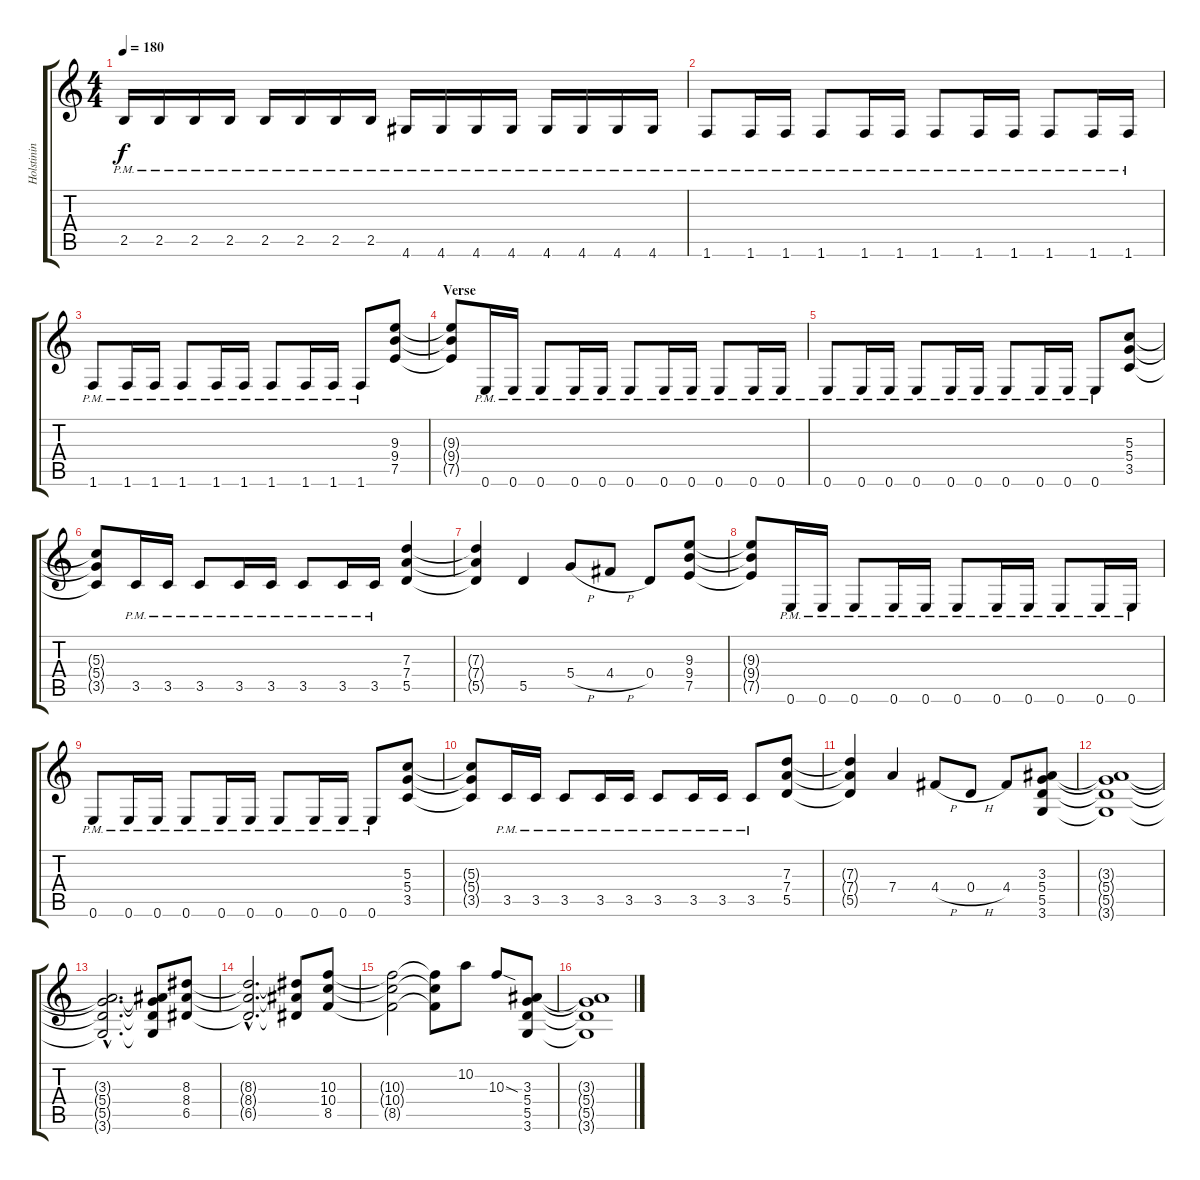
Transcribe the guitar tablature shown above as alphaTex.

\track ("Holstinin" "Holstinin") {instrument distortionguitar}
\staff {score tabs}
\tuning (E4 B3 G3 D3 A2 E2) {hide}
\ts (4 4)
\tempo 180
\clef g2
\ks c
2.5{pm}.16{dy f} 2.5{pm}.16 2.5{pm}.16 2.5{pm}.16 2.5{pm}.16 2.5{pm}.16 2.5{pm}.16 2.5{pm}.16 4.6{pm}.16 4.6{pm}.16 4.6{pm}.16 4.6{pm}.16 4.6{pm}.16 4.6{pm}.16 4.6{pm}.16 4.6{pm}.16 |
1.6{pm}.8 1.6{pm}.16 1.6{pm}.16 1.6{pm}.8 1.6{pm}.16 1.6{pm}.16 1.6{pm}.8 1.6{pm}.16 1.6{pm}.16 1.6{pm}.8 1.6{pm}.16 1.6{pm}.16 |
1.6{pm}.8 1.6{pm}.16 1.6{pm}.16 1.6{pm}.8 1.6{pm}.16 1.6{pm}.16 1.6{pm}.8 1.6{pm}.16 1.6{pm}.16 1.6{pm}.8 (9.3 9.4 7.5).8 |
\section ("" "Verse")
(9.3{t} 9.4{t} 7.5{t}).8 0.6{pm}.16 0.6{pm}.16 0.6{pm}.8 0.6{pm}.16 0.6{pm}.16 0.6{pm}.8 0.6{pm}.16 0.6{pm}.16 0.6{pm}.8 0.6{pm}.16 0.6{pm}.16 |
0.6{pm}.8 0.6{pm}.16 0.6{pm}.16 0.6{pm}.8 0.6{pm}.16 0.6{pm}.16 0.6{pm}.8 0.6{pm}.16 0.6{pm}.16 0.6{pm}.8 (5.3 5.4 3.5).8 |
(5.3{t} 5.4{t} 3.5{t}).8 3.5{pm}.16 3.5{pm}.16 3.5{pm}.8 3.5{pm}.16 3.5{pm}.16 3.5{pm}.8 3.5{pm}.16 3.5{pm}.16 (7.3 7.4 5.5).4 |
(7.3{t} 7.4{t} 5.5{t}).4 5.5.4 5.4{h}.8 4.4{h}.8 0.4.8 (9.3 9.4 7.5).8 |
(9.3{t} 9.4{t} 7.5{t}).8 0.6{pm}.16 0.6{pm}.16 0.6{pm}.8 0.6{pm}.16 0.6{pm}.16 0.6{pm}.8 0.6{pm}.16 0.6{pm}.16 0.6{pm}.8 0.6{pm}.16 0.6{pm}.16 |
0.6{pm}.8 0.6{pm}.16 0.6{pm}.16 0.6{pm}.8 0.6{pm}.16 0.6{pm}.16 0.6{pm}.8 0.6{pm}.16 0.6{pm}.16 0.6{pm}.8 (5.3 5.4 3.5).8 |
(5.3{t} 5.4{t} 3.5{t}).8 3.5{pm}.16 3.5{pm}.16 3.5{pm}.8 3.5{pm}.16 3.5{pm}.16 3.5{pm}.8 3.5{pm}.16 3.5{pm}.16 3.5{pm}.8 (7.3 7.4 5.5).8 |
(7.3{t} 7.4{t} 5.5{t}).4 7.4.4 4.4{h}.8 0.4{h}.8 4.4.8 (3.3 5.4 5.5 3.6).8 |
(3.3{t} 5.4{t} 5.5{t} 3.6{t}).1 |
(3.3{hac t} 5.4{hac t} 5.5{hac t} 3.6{hac t}).2{d} (3.3{t} 5.4{t} 5.5{t} 3.6{t}).8 (8.3 8.4 6.5).8 |
(8.3{hac t} 8.4{hac t} 6.5{hac t}).2{d} (8.3{t} 8.4{t} 6.5{t}).8 (10.3 10.4 8.5).8 |
(10.3{t} 10.4{t} 8.5{t}).2 (10.3{t} 10.4{t} 8.5{t}).8 10.2.8 10.3{sod}.8 (3.3 5.4 5.5 3.6).8 |
(3.3{t} 5.4{t} 5.5{t} 3.6{t}).1
